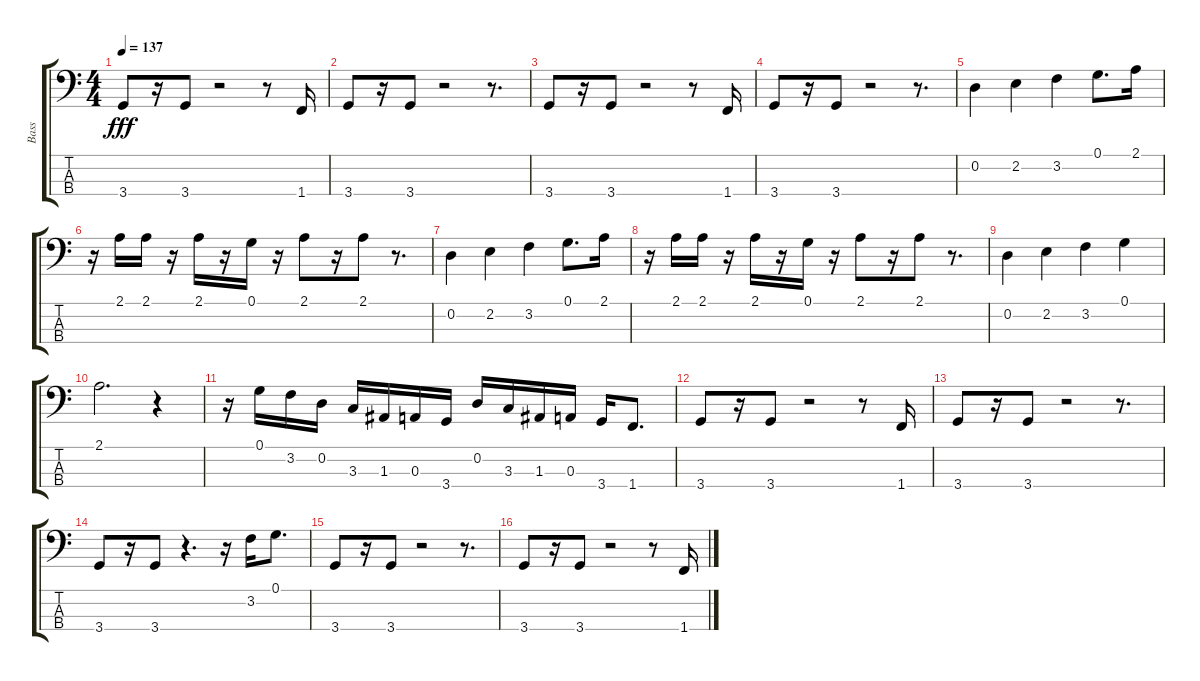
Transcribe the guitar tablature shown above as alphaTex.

\track ("Bass" "Bass") {instrument slapbass1}
\staff {score tabs}
\tuning (G2 D2 A1 E1) {hide}
\ts (4 4)
\tempo 137
\clef f4
\ks c
3.4.8{dy fff} r.16 3.4.8 r.2 r.8 1.4.16 |
3.4.8 r.16 3.4.8 r.2 r.8{d} |
3.4.8 r.16 3.4.8 r.2 r.8 1.4.16 |
3.4.8 r.16 3.4.8 r.2 r.8{d} |
0.2.4 2.2.4 3.2.4 0.1.8{d} 2.1.16 |
r.16 2.1.16 2.1.16 r.16 2.1.16 r.16 0.1.16 r.16 2.1.8 r.16 2.1.8 r.8{d} |
0.2.4 2.2.4 3.2.4 0.1.8{d} 2.1.16 |
r.16 2.1.16 2.1.16 r.16 2.1.16 r.16 0.1.16 r.16 2.1.8 r.16 2.1.8 r.8{d} |
0.2.4 2.2.4 3.2.4 0.1.4 |
2.1.2{d} r.4 |
r.16 0.1.16 3.2.16 0.2.16 3.3.16 1.3.16 0.3.16 3.4.16 0.2.16 3.3.16 1.3.16 0.3.16 3.4.16 1.4.8{d} |
3.4.8 r.16 3.4.8 r.2 r.8 1.4.16 |
3.4.8 r.16 3.4.8 r.2 r.8{d} |
3.4.8 r.16 3.4.8 r.4{d} r.16 3.2.16 0.1.8{d} |
3.4.8 r.16 3.4.8 r.2 r.8{d} |
3.4.8 r.16 3.4.8 r.2 r.8 1.4.16
